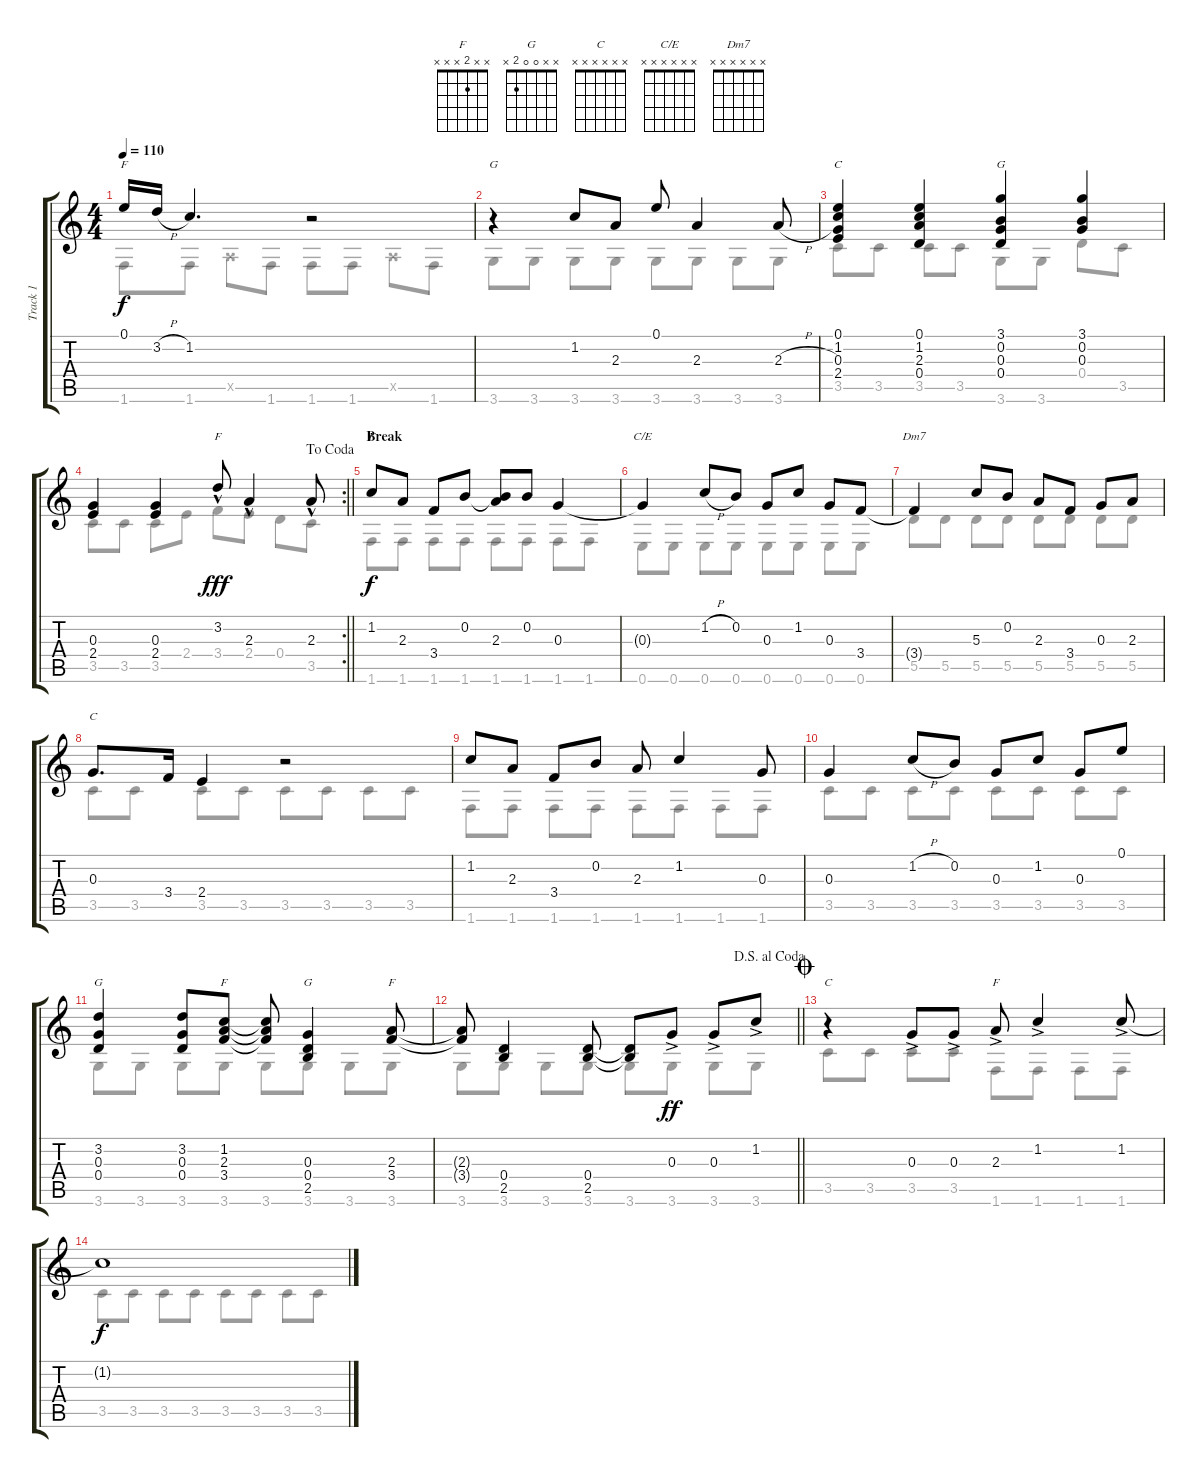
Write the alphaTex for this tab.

\track ("Track 1" "Track 1") {instrument acousticguitarnylon}
\staff {score tabs}
\tuning (E4 B3 G3 D3 A2 E2) {hide}
\chord ("F" x x x x x x)
\chord ("G" x x x x x x)
\chord ("C" 0 1 0 2 x x)
\chord ("G" 3 0 0 0 x x)
\chord ("F" 1 1 2 x x x) {barre 1}
\chord ("F" x 1 x x x x)
\chord ("C/E" x x x x x x)
\chord ("Dm7" x x x x x x)
\chord ("C" x x 0 x x x)
\chord ("G" x 3 0 0 x x)
\chord ("F" x 1 2 3 x x)
\chord ("G" x x 0 0 2 x)
\chord ("F" x x 2 3 x x)
\chord ("C" x x x x x x)
\chord ("F" x x 2 x x x)
\voice
\ts (4 4)
\tempo 110
\clef g2
\ks c
0.1.16{ch "F" dy f} 3.2{h}.16 1.2.4{d} r.2 |
r.4{ch "G"} 1.2.8 2.3.8 0.1.8 2.3.4 2.3{h}.8 |
(0.1 1.2 0.3 2.4).4{ch "C"} (0.1 1.2 2.3 0.4).4 (3.1 0.2 0.3 0.4).4{ch "G"} (3.1 0.2 0.3).4 |
\rc 2
\jump dacoda
\barLineRight lightlight
(0.3 2.4).4 (0.3 2.4).4 3.2{hac}.8{ch "F" dy fff} 2.3{hac}.4 2.3{hac}.8 |
\section ("" "Break")
1.2.8{ch "F" dy f} 2.3.8 3.4.8 0.2.8 (0.2{t} 2.3).8 0.2.8 0.3.4 |
0.3{t}.4{ch "C/E"} 1.2{h}.8 0.2.8 0.3.8 1.2.8 0.3.8 3.4.8 |
3.4{t}.4{ch "Dm7"} 5.3.8 0.2.8 2.3.8 3.4.8 0.3.8 2.3.8 |
0.3.8{d ch "C"} 3.4.16 2.4.4 r.2 |
1.2.8 2.3.8 3.4.8 0.2.8 2.3.8 1.2.4 0.3.8 |
0.3.4 1.2{h}.8 0.2.8 0.3.8 1.2.8 0.3.8 0.1.8 |
(3.2 0.3 0.4).4{ch "G"} (3.2 0.3 0.4).8 (1.2 2.3 3.4).8{ch "F"} (1.2{t} 2.3{t} 3.4{t}).8 (0.3 0.4 2.5).4{ch "G"} (2.3 3.4).8{ch "F"} |
\jump dalsegnoalcoda
\barLineRight lightlight
(2.3{t} 3.4{t}).8 (0.4 2.5).4 (0.4 2.5).8 (0.4{t} 2.5{t}).8 0.3{ac}.8{dy ff} 0.3{ac}.8 1.2{ac}.8 |
\jump coda
r.4{ch "C"} 0.3{ac}.8 0.3{ac}.8 2.3{ac}.8{ch "F"} 1.2{ac}.4 1.2{ac}.8 |
1.2{t}.1{dy f}
\voice
\clef g2
\ottava regular
\simile none
\ks c
1.6.8{dy f} 1.6.8 0.5{x}.8 1.6.8 1.6.8 1.6.8 0.5{x}.8 1.6.8 |
3.6.8 3.6.8 3.6.8 3.6.8 3.6.8 3.6.8 3.6.8 3.6.8 |
3.5.8 3.5.8 3.5.8 3.5.8 3.6.8 3.6.8 0.4.8 3.5.8 |
\barLineRight lightlight
3.5.8 3.5.8 3.5.8 2.4.8 3.4.8 2.4.8 0.4.8 3.5.8 |
1.6.8 1.6.8 1.6.8 1.6.8 1.6.8 1.6.8 1.6.8 1.6.8 |
0.6.8 0.6.8 0.6.8 0.6.8 0.6.8 0.6.8 0.6.8 0.6.8 |
5.5.8 5.5.8 5.5.8 5.5.8 5.5.8 5.5.8 5.5.8 5.5.8 |
3.5.8 3.5.8 3.5.8 3.5.8 3.5.8 3.5.8 3.5.8 3.5.8 |
1.6.8 1.6.8 1.6.8 1.6.8 1.6.8 1.6.8 1.6.8 1.6.8 |
3.5.8 3.5.8 3.5.8 3.5.8 3.5.8 3.5.8 3.5.8 3.5.8 |
3.6.8 3.6.8 3.6.8 3.6.8 3.6.8 3.6.8 3.6.8 3.6.8 |
\barLineRight lightlight
3.6.8 3.6.8 3.6.8 3.6.8 3.6.8 3.6.8 3.6.8 3.6.8 |
3.5.8 3.5.8 3.5.8 3.5.8 1.6.8 1.6.8 1.6.8 1.6.8 |
3.5.8 3.5.8 3.5.8 3.5.8 3.5.8 3.5.8 3.5.8 3.5.8
